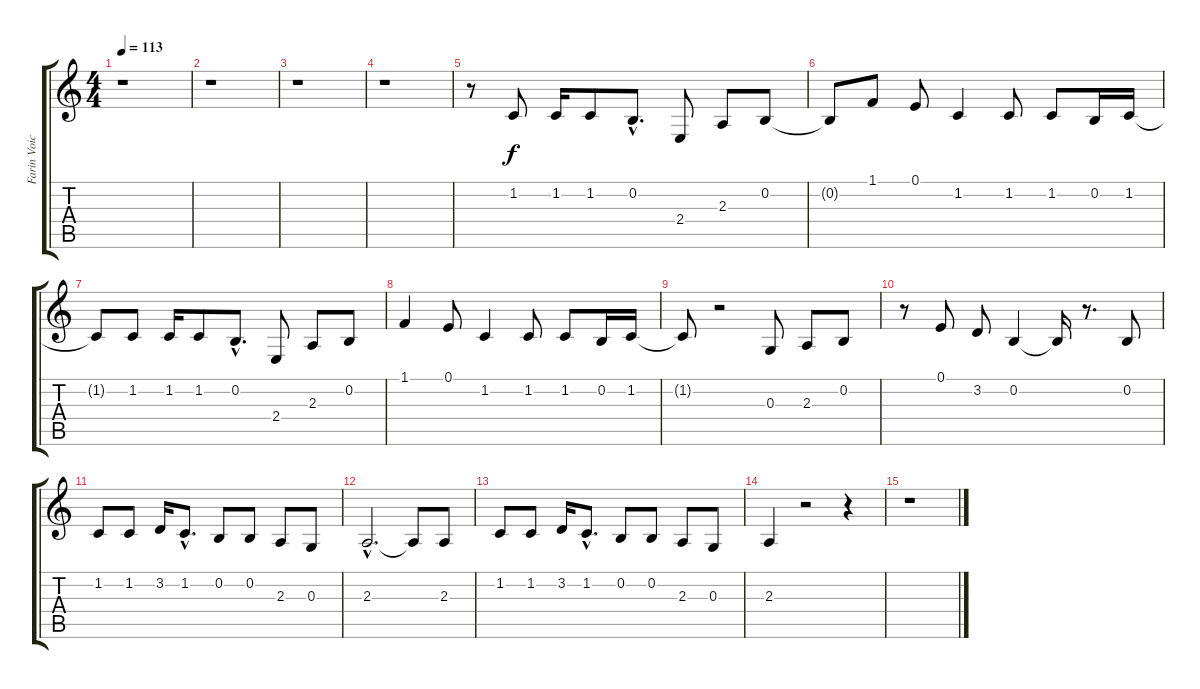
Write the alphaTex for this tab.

\track ("Farin Voice" "Farin Voic") {instrument tenorsax}
\staff {score tabs}
\tuning (E4 B3 G3 D3 A2 E2) {hide}
\ts (4 4)
\tempo 113
\clef g2
\ks c
r.1{dy f} |
r.1 |
r.1 |
r.1 |
r.8 1.2.8 1.2.16 1.2.8 0.2{hac}.8{d} 2.4.8 2.3.8 0.2.8 |
0.2{t}.8 1.1.8 0.1.8 1.2.4 1.2.8 1.2.8 0.2.16 1.2.16 |
1.2{t}.8 1.2.8 1.2.16 1.2.8 0.2{hac}.8{d} 2.4.8 2.3.8 0.2.8 |
1.1.4 0.1.8 1.2.4 1.2.8 1.2.8 0.2.16 1.2.16 |
1.2{t}.8 r.2 0.3.8 2.3.8 0.2.8 |
r.8 0.1.8 3.2.8 0.2.4 0.2{t}.16 r.8{d} 0.2.8 |
1.2.8 1.2.8 3.2.16 1.2{hac}.8{d} 0.2.8 0.2.8 2.3.8 0.3.8 |
2.3{hac}.2{d} 2.3{t}.8 2.3.8 |
1.2.8 1.2.8 3.2.16 1.2{hac}.8{d} 0.2.8 0.2.8 2.3.8 0.3.8 |
2.3.4 r.2 r.4 |
r.1
